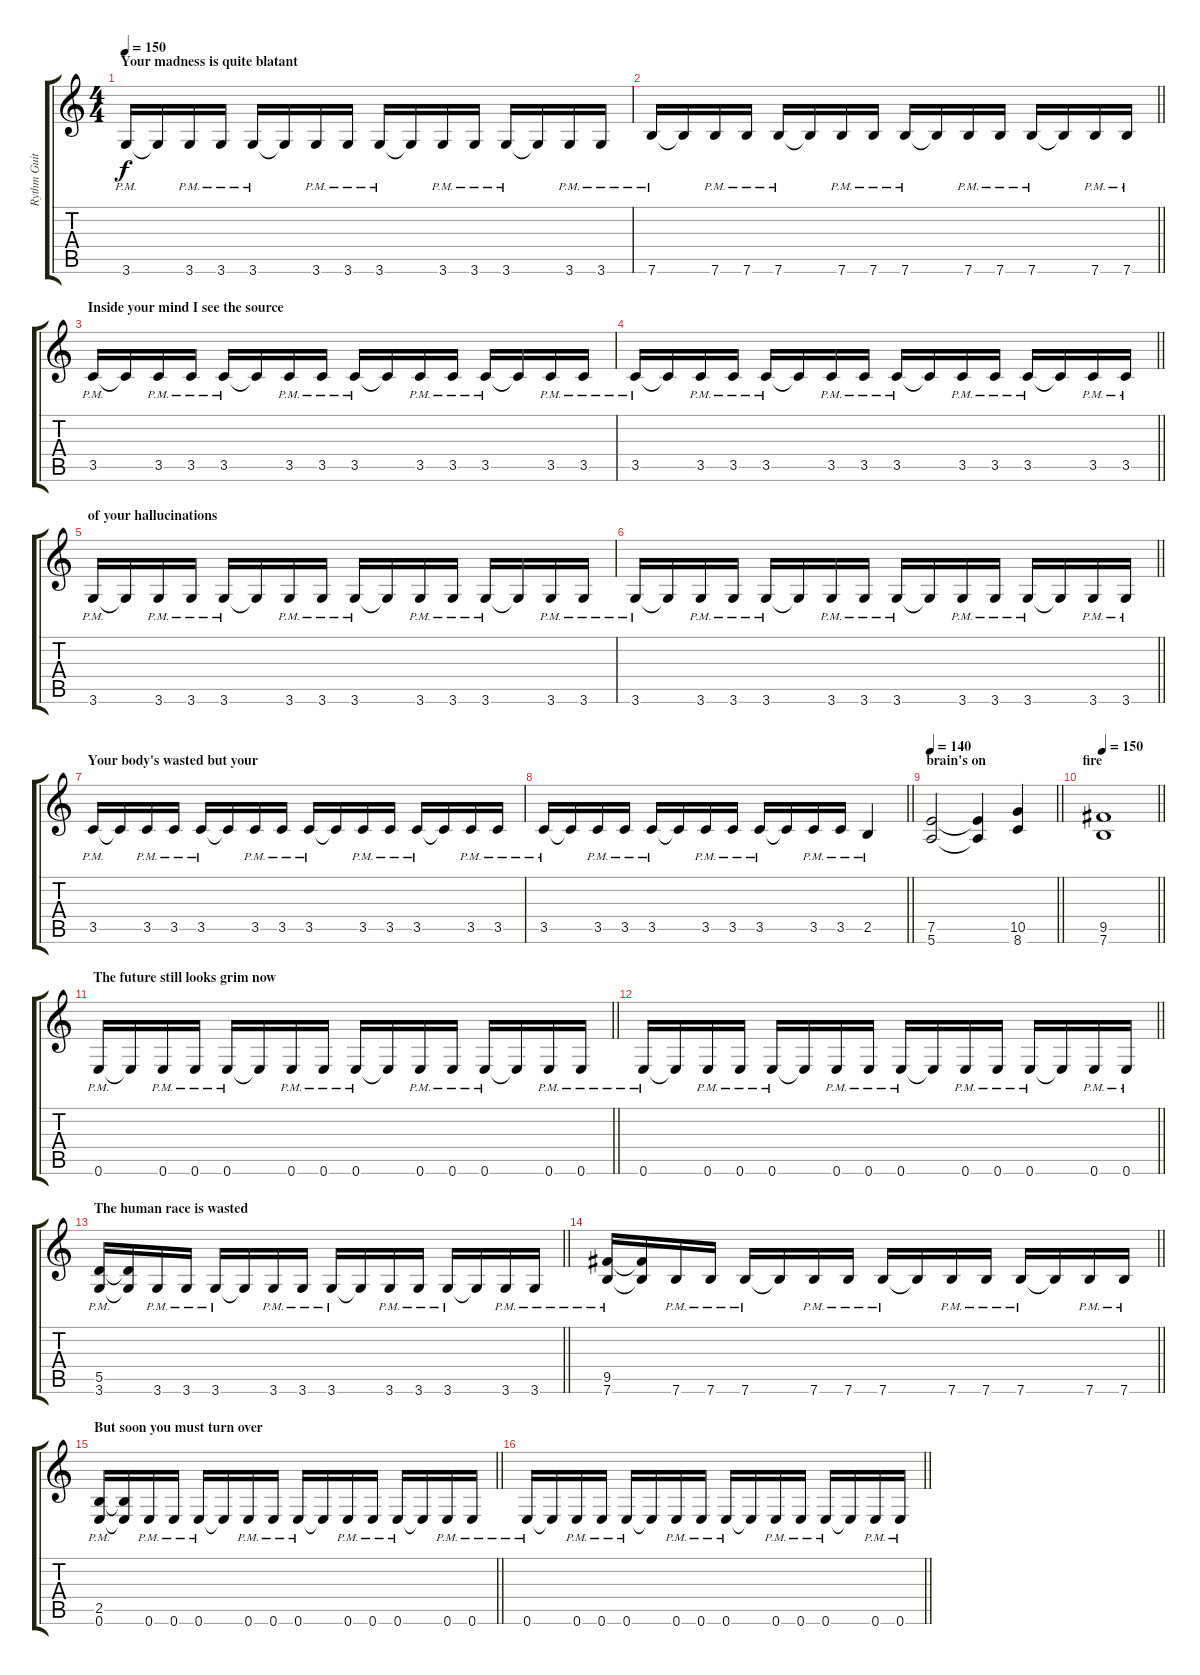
\track ("Rythm Guitar" "Rythm Guit") {instrument distortionguitar}
\staff {score tabs}
\tuning (E4 B3 G3 D3 A2 E2) {hide}
\ts (4 4)
\section ("" "Your madness is quite blatant")
\tempo 150
\clef g2
\ks c
3.6{pm}.16{dy f} 3.6{t}.16 3.6{pm}.16 3.6{pm}.16 3.6{pm}.16 3.6{t}.16 3.6{pm}.16 3.6{pm}.16 3.6{pm}.16 3.6{t}.16 3.6{pm}.16 3.6{pm}.16 3.6{pm}.16 3.6{t}.16 3.6{pm}.16 3.6{pm}.16 |
\barLineRight lightlight
7.6{pm}.16 7.6{t}.16 7.6{pm}.16 7.6{pm}.16 7.6{pm}.16 7.6{t}.16 7.6{pm}.16 7.6{pm}.16 7.6{pm}.16 7.6{t}.16 7.6{pm}.16 7.6{pm}.16 7.6{pm}.16 7.6{t}.16 7.6{pm}.16 7.6{pm}.16 |
\section ("" "Inside your mind I see the source ")
3.5{pm}.16 3.5{t}.16 3.5{pm}.16 3.5{pm}.16 3.5{pm}.16 3.5{t}.16 3.5{pm}.16 3.5{pm}.16 3.5{pm}.16 3.5{t}.16 3.5{pm}.16 3.5{pm}.16 3.5{pm}.16 3.5{t}.16 3.5{pm}.16 3.5{pm}.16 |
\barLineRight lightlight
3.5{pm}.16 3.5{t}.16 3.5{pm}.16 3.5{pm}.16 3.5{pm}.16 3.5{t}.16 3.5{pm}.16 3.5{pm}.16 3.5{pm}.16 3.5{t}.16 3.5{pm}.16 3.5{pm}.16 3.5{pm}.16 3.5{t}.16 3.5{pm}.16 3.5{pm}.16 |
\section ("" "of your hallucinations")
3.6{pm}.16 3.6{t}.16 3.6{pm}.16 3.6{pm}.16 3.6{pm}.16 3.6{t}.16 3.6{pm}.16 3.6{pm}.16 3.6{pm}.16 3.6{t}.16 3.6{pm}.16 3.6{pm}.16 3.6{pm}.16 3.6{t}.16 3.6{pm}.16 3.6{pm}.16 |
\barLineRight lightlight
3.6{pm}.16 3.6{t}.16 3.6{pm}.16 3.6{pm}.16 3.6{pm}.16 3.6{t}.16 3.6{pm}.16 3.6{pm}.16 3.6{pm}.16 3.6{t}.16 3.6{pm}.16 3.6{pm}.16 3.6{pm}.16 3.6{t}.16 3.6{pm}.16 3.6{pm}.16 |
\section ("" "Your body's wasted but your ")
3.5{pm}.16 3.5{t}.16 3.5{pm}.16 3.5{pm}.16 3.5{pm}.16 3.5{t}.16 3.5{pm}.16 3.5{pm}.16 3.5{pm}.16 3.5{t}.16 3.5{pm}.16 3.5{pm}.16 3.5{pm}.16 3.5{t}.16 3.5{pm}.16 3.5{pm}.16 |
\barLineRight lightlight
3.5{pm}.16 3.5{t}.16 3.5{pm}.16 3.5{pm}.16 3.5{pm}.16 3.5{t}.16 3.5{pm}.16 3.5{pm}.16 3.5{pm}.16 3.5{t}.16 3.5{pm}.16 3.5{pm}.16 2.5{pm}.4 |
\section ("" "brain's on")
\tempo 140
\barLineRight lightlight
(7.5 5.6).2 (7.5{t} 5.6{t}).4 (10.5 8.6).4 |
\section ("" "fire")
\tempo 150
\barLineRight lightlight
(9.5 7.6).1 |
\section ("" "The future still looks grim now")
\barLineRight lightlight
0.6{pm}.16 0.6{t}.16 0.6{pm}.16 0.6{pm}.16 0.6{pm}.16 0.6{t}.16 0.6{pm}.16 0.6{pm}.16 0.6{pm}.16 0.6{t}.16 0.6{pm}.16 0.6{pm}.16 0.6{pm}.16 0.6{t}.16 0.6{pm}.16 0.6{pm}.16 |
\section ("" "")
\barLineRight lightlight
0.6{pm}.16 0.6{t}.16 0.6{pm}.16 0.6{pm}.16 0.6{pm}.16 0.6{t}.16 0.6{pm}.16 0.6{pm}.16 0.6{pm}.16 0.6{t}.16 0.6{pm}.16 0.6{pm}.16 0.6{pm}.16 0.6{t}.16 0.6{pm}.16 0.6{pm}.16 |
\section ("" "The human race is wasted")
\barLineRight lightlight
(5.5 3.6{pm}).16 (5.5{t} 3.6{t}).16 3.6{pm}.16 3.6{pm}.16 3.6{pm}.16 3.6{t}.16 3.6{pm}.16 3.6{pm}.16 3.6{pm}.16 3.6{t}.16 3.6{pm}.16 3.6{pm}.16 3.6{pm}.16 3.6{t}.16 3.6{pm}.16 3.6{pm}.16 |
\section ("" "")
\barLineRight lightlight
(9.5 7.6{pm}).16 (9.5{t} 7.6{t}).16 7.6{pm}.16 7.6{pm}.16 7.6{pm}.16 7.6{t}.16 7.6{pm}.16 7.6{pm}.16 7.6{pm}.16 7.6{t}.16 7.6{pm}.16 7.6{pm}.16 7.6{pm}.16 7.6{t}.16 7.6{pm}.16 7.6{pm}.16 |
\section ("" "But soon you must turn over")
\barLineRight lightlight
(2.5 0.6{pm}).16 (2.5{t} 0.6{t}).16 0.6{pm}.16 0.6{pm}.16 0.6{pm}.16 0.6{t}.16 0.6{pm}.16 0.6{pm}.16 0.6{pm}.16 0.6{t}.16 0.6{pm}.16 0.6{pm}.16 0.6{pm}.16 0.6{t}.16 0.6{pm}.16 0.6{pm}.16 |
\barLineRight lightlight
0.6{pm}.16 0.6{t}.16 0.6{pm}.16 0.6{pm}.16 0.6{pm}.16 0.6{t}.16 0.6{pm}.16 0.6{pm}.16 0.6{pm}.16 0.6{t}.16 0.6{pm}.16 0.6{pm}.16 0.6{pm}.16 0.6{t}.16 0.6{pm}.16 0.6{pm}.16
